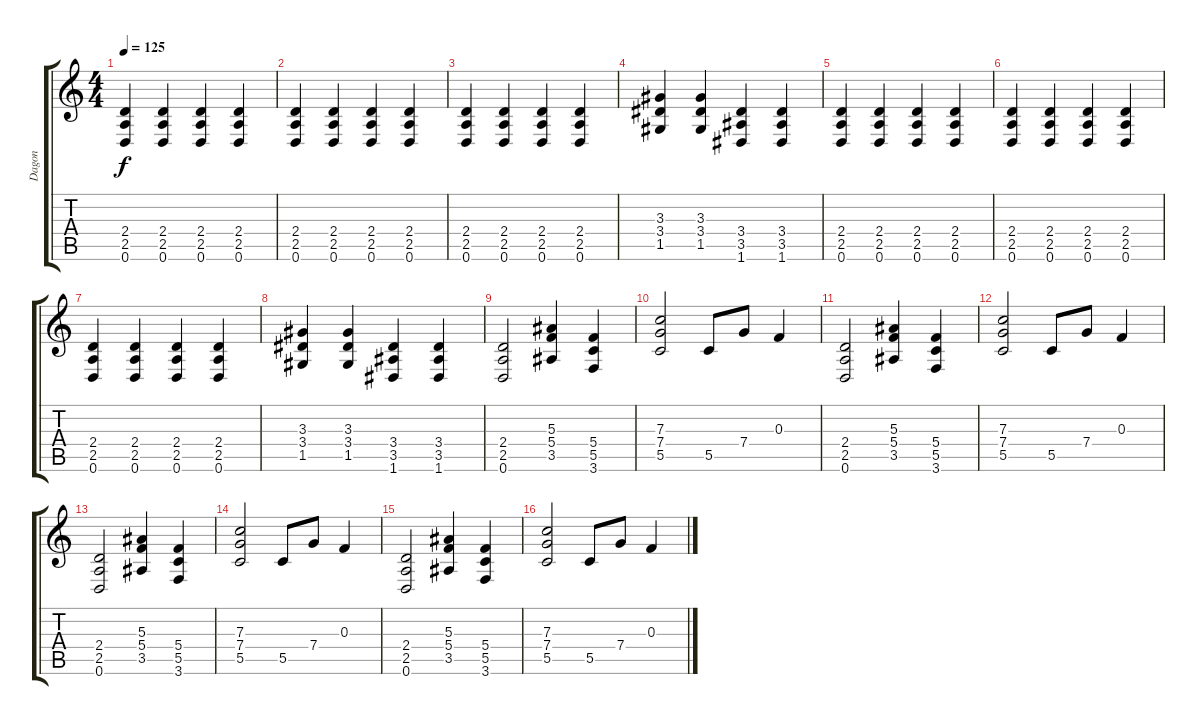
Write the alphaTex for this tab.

\track ("Dagon" "Dagon") {instrument distortionguitar}
\staff {score tabs}
\tuning (D4 A3 F3 C3 G2 D2) {hide}
\ts (4 4)
\tempo 125
\clef g2
\ks c
(2.4 2.5 0.6).4{dy f} (2.4 2.5 0.6).4 (2.4 2.5 0.6).4 (2.4 2.5 0.6).4 |
(2.4 2.5 0.6).4 (2.4 2.5 0.6).4 (2.4 2.5 0.6).4 (2.4 2.5 0.6).4 |
(2.4 2.5 0.6).4 (2.4 2.5 0.6).4 (2.4 2.5 0.6).4 (2.4 2.5 0.6).4 |
(3.3 3.4 1.5).4 (3.3 3.4 1.5).4 (3.4 3.5 1.6).4 (3.4 3.5 1.6).4 |
(2.4 2.5 0.6).4 (2.4 2.5 0.6).4 (2.4 2.5 0.6).4 (2.4 2.5 0.6).4 |
(2.4 2.5 0.6).4 (2.4 2.5 0.6).4 (2.4 2.5 0.6).4 (2.4 2.5 0.6).4 |
(2.4 2.5 0.6).4 (2.4 2.5 0.6).4 (2.4 2.5 0.6).4 (2.4 2.5 0.6).4 |
(3.3 3.4 1.5).4 (3.3 3.4 1.5).4 (3.4 3.5 1.6).4 (3.4 3.5 1.6).4 |
(2.4 2.5 0.6).2 (5.3 5.4 3.5).4 (5.4 5.5 3.6).4 |
(7.3 7.4 5.5).2 5.5.8 7.4.8 0.3.4 |
(2.4 2.5 0.6).2 (5.3 5.4 3.5).4 (5.4 5.5 3.6).4 |
(7.3 7.4 5.5).2 5.5.8 7.4.8 0.3.4 |
(2.4 2.5 0.6).2 (5.3 5.4 3.5).4 (5.4 5.5 3.6).4 |
(7.3 7.4 5.5).2 5.5.8 7.4.8 0.3.4 |
(2.4 2.5 0.6).2 (5.3 5.4 3.5).4 (5.4 5.5 3.6).4 |
(7.3 7.4 5.5).2 5.5.8 7.4.8 0.3.4
